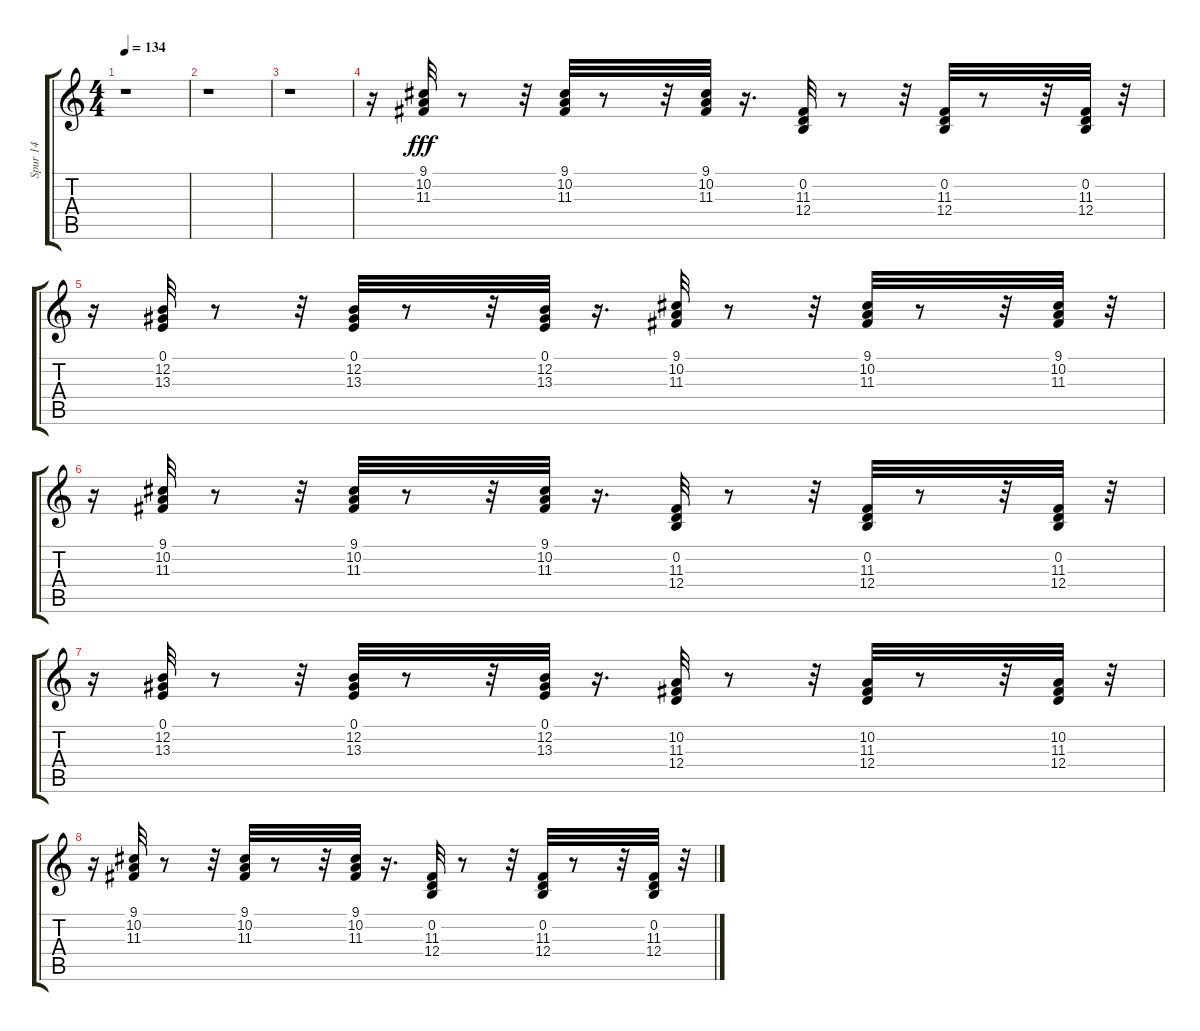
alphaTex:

\track ("Spur 14" "Spur 14") {instrument electricgrandpiano}
\staff {score tabs}
\tuning (E4 B3 G3 D3 A2 E2) {hide}
\ts (4 4)
\tempo 134
\clef g2
\ks c
r.1{dy fff instrument electricgrandpiano} |
r.1 |
r.1 |
r.16 (9.1 10.2 11.3).32 r.8 r.32 (9.1 10.2 11.3).32 r.8 r.32 (9.1 10.2 11.3).32 r.16{d} (0.2 11.3 12.4).32 r.8 r.32 (0.2 11.3 12.4).32 r.8 r.32 (0.2 11.3 12.4).32 r.32 |
r.16 (0.1 12.2 13.3).32 r.8 r.32 (0.1 12.2 13.3).32 r.8 r.32 (0.1 12.2 13.3).32 r.16{d} (9.1 10.2 11.3).32 r.8 r.32 (9.1 10.2 11.3).32 r.8 r.32 (9.1 10.2 11.3).32 r.32 |
r.16 (9.1 10.2 11.3).32 r.8 r.32 (9.1 10.2 11.3).32 r.8 r.32 (9.1 10.2 11.3).32 r.16{d} (0.2 11.3 12.4).32 r.8 r.32 (0.2 11.3 12.4).32 r.8 r.32 (0.2 11.3 12.4).32 r.32 |
r.16 (0.1 12.2 13.3).32 r.8 r.32 (0.1 12.2 13.3).32 r.8 r.32 (0.1 12.2 13.3).32 r.16{d} (10.2 11.3 12.4).32 r.8 r.32 (10.2 11.3 12.4).32 r.8 r.32 (10.2 11.3 12.4).32 r.32 |
r.16 (9.1 10.2 11.3).32 r.8 r.32 (9.1 10.2 11.3).32 r.8 r.32 (9.1 10.2 11.3).32 r.16{d} (0.2 11.3 12.4).32 r.8 r.32 (0.2 11.3 12.4).32 r.8 r.32 (0.2 11.3 12.4).32 r.32
